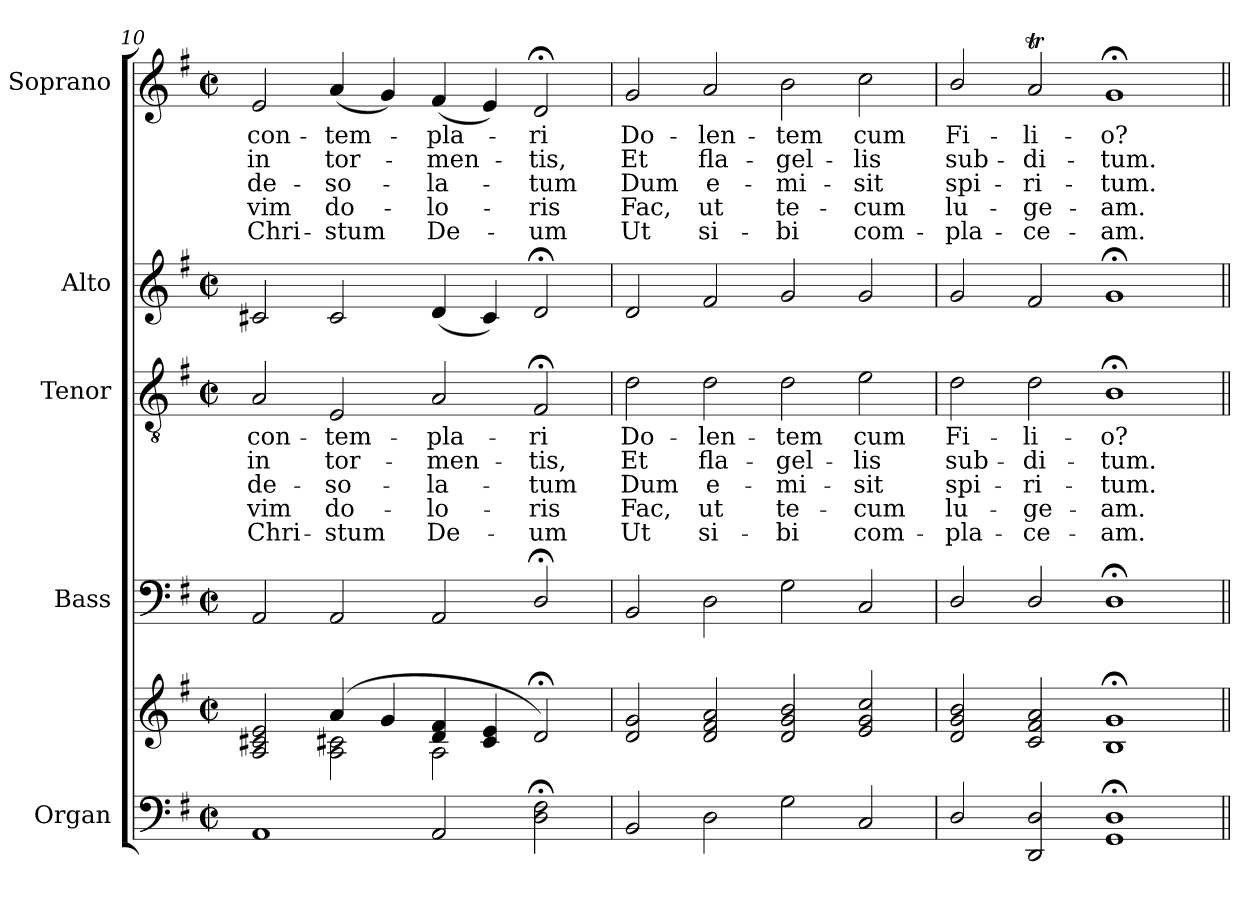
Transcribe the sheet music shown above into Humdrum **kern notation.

**kern	**kern	**kern	**kern	**text	**text	**text	**text	**text	**kern	**kern	**text	**text	**text	**text	**text
*part5	*part5	*part4	*part3	*part3	*part3	*part3	*part3	*part3	*part2	*part1	*part1	*part1	*part1	*part1	*part1
*staff6	*staff5	*staff4	*staff3	*staff3	*staff3	*staff3	*staff3	*staff3	*staff2	*staff1	*staff1	*staff1	*staff1	*staff1	*staff1
*I"Organ	*	*I"Bass	*I"Tenor	*	*	*	*	*	*I"Alto	*I"Soprano	*	*	*	*	*
*	*	*I'B	*I'T	*	*	*	*	*	*I'A	*I'S	*	*	*	*	*
!!LO:LB:g=z
*clefF4	*clefG2	*clefF4	*clefGv2	*	*	*	*	*	*clefG2	*clefG2	*	*	*	*	*
*k[f#]	*k[f#]	*k[f#]	*k[f#]	*	*	*	*	*	*k[f#]	*k[f#]	*	*	*	*	*
*G:	*G:	*G:	*G:	*	*	*	*	*	*G:	*G:	*	*	*	*	*
*M4/2	*M4/2	*M4/2	*M4/2	*	*	*	*	*	*M4/2	*M4/2	*	*	*	*	*
*met(c|)	*met(c|)	*met(c|)	*met(c|)	*	*	*	*	*	*met(c|)	*met(c|)	*	*	*	*	*
=10	=10	=10	=10	=10	=10	=10	=10	=10	=10	=10	=10	=10	=10	=10	=10
*	*^	*	*	*	*	*	*	*	*	*	*	*	*	*	*
!	!	!	!	!	!LO:LY:b	!LO:LY:b	!LO:LY:b	!LO:LY:b	!LO:LY:b	!	!	!LO:LY:b	!LO:LY:b	!LO:LY:b	!LO:LY:b	!LO:LY:b
1AA	2A/ 2c#X/ 2e/	2ryy	2AA	2A	con-	-in	de-	-vim	Chri-	2c#X	2e	con-	-in	de-	-vim	Chri-
!	!	!	!	!	!LO:LY:b	!LO:LY:b	!LO:LY:b	!LO:LY:b	!LO:LY:b	!	!	!LO:LY:b	!LO:LY:b	!LO:LY:b	!LO:LY:b	!LO:LY:b
.	(>4a/	2A\ 2c#X\	2AA	2E	-tem-	-tor-	-so-	-do-	-stum	2c#	(<4a	-tem-	tor-	so-	do-	stum
.	4g/	.	.	.	.	.	.	.	.	.	4g)	.	.	.	.	.
!	!	!	!	!	!LO:LY:b	!LO:LY:b	!LO:LY:b	!LO:LY:b	!LO:LY:b	!	!	!LO:LY:b	!LO:LY:b	!LO:LY:b	!LO:LY:b	!LO:LY:b
2AA	4d/ 4f#/	2A\	2AA	2A	pla-	-men-	-la-	-lo-	-De-	(<4d	(<4f#	pla-	men-	la-	lo-	De-
.	4c#/ 4e/	.	.	.	.	.	.	.	.	4c#)	4e)	.	.	.	.	.
!	!	!	!	!	!LO:LY:b	!LO:LY:b	!LO:LY:b	!LO:LY:b	!LO:LY:b	!	!	!LO:LY:b	!LO:LY:b	!LO:LY:b	!LO:LY:b	!LO:LY:b
2D;< 2F#;<	2d;</)	2ryy	2D;</	2F#;<	-ri	tis,	tum	ris	um	2d;<	2d;<	ri	tis,	tum	ris	um
=11	=11	=11	=11	=11	=11	=11	=11	=11	=11	=11	=11	=11	=11	=11	=11	=11
!	!	!	!	!	!LO:LY:b	!LO:LY:b	!LO:LY:b	!LO:LY:b	!LO:LY:b	!	!	!LO:LY:b	!LO:LY:b	!LO:LY:b	!LO:LY:b	!LO:LY:b
2BB	2d/ 2g/	0ryy	2BB	2d	Do-	-Et	Dum	Fac,	Ut	2d	2g	Do-	-Et	Dum	Fac,	Ut
!	!	!	!	!	!LO:LY:b	!LO:LY:b	!LO:LY:b	!LO:LY:b	!LO:LY:b	!	!	!LO:LY:b	!LO:LY:b	!LO:LY:b	!LO:LY:b	!LO:LY:b
2D	2d/ 2f#/ 2a/	.	2D	2d	len-	-fla-	-e-	-ut	si-	2f#	2a	len-	-fla-	-e-	-ut	si-
!	!	!	!	!	!LO:LY:b	!LO:LY:b	!LO:LY:b	!LO:LY:b	!LO:LY:b	!	!	!LO:LY:b	!LO:LY:b	!LO:LY:b	!LO:LY:b	!LO:LY:b
2G	2d/ 2g/ 2b/	.	2G	2d	-tem	gel-	-mi-	-te-	-bi	2g	2b	-tem	gel-	-mi-	-te-	-bi
!	!	!	!	!	!LO:LY:b	!LO:LY:b	!LO:LY:b	!LO:LY:b	!LO:LY:b	!	!	!LO:LY:b	!LO:LY:b	!LO:LY:b	!LO:LY:b	!LO:LY:b
2C	2e/ 2g/ 2cc/	.	2C	2e	cum	lis	sit	cum	com-	2g	2cc	cum	lis	sit	cum	com-
=12	=12	=12	=12	=12	=12	=12	=12	=12	=12	=12	=12	=12	=12	=12	=12	=12
!	!	!	!	!	!LO:LY:b	!LO:LY:b	!LO:LY:b	!LO:LY:b	!LO:LY:b	!	!	!LO:LY:b	!LO:LY:b	!LO:LY:b	!LO:LY:b	!LO:LY:b
2D/	2d/ 2g/ 2b/	0ryy	2D/	2d	-Fi-	-sub-	-spi-	-lu-	-pla-	2g	2b/	-Fi-	-sub-	-spi-	-lu-	-pla-
!	!	!	!	!	!LO:LY:b	!LO:LY:b	!LO:LY:b	!LO:LY:b	!LO:LY:b	!	!	!LO:LY:b	!LO:LY:b	!LO:LY:b	!LO:LY:b	!LO:LY:b
2DD 2D	2c/ 2f#/ 2a/	.	2D/	2d	-li-	-di-	-ri-	-ge-	-ce-	2f#	2aT	-li-	-di-	-ri-	-ge-	-ce-
!	!	!	!	!	!LO:LY:b	!LO:LY:b	!LO:LY:b	!LO:LY:b	!LO:LY:b	!	!	!LO:LY:b	!LO:LY:b	!LO:LY:b	!LO:LY:b	!LO:LY:b
1GG;< 1D;<	1B/;< 1g/;<	.	1D;<	1B;<	-o?	tum.	tum.	am.	am.	1g;<	1g;<	-o?	tum.	tum.	am.	am.
*	*v	*v	*	*	*	*	*	*	*	*	*	*	*	*	*	*
=||	=||	=||	=||	=||	=||	=||	=||	=||	=||	=||	=||	=||	=||	=||	=||
*-	*-	*-	*-	*-	*-	*-	*-	*-	*-	*-	*-	*-	*-	*-	*-
